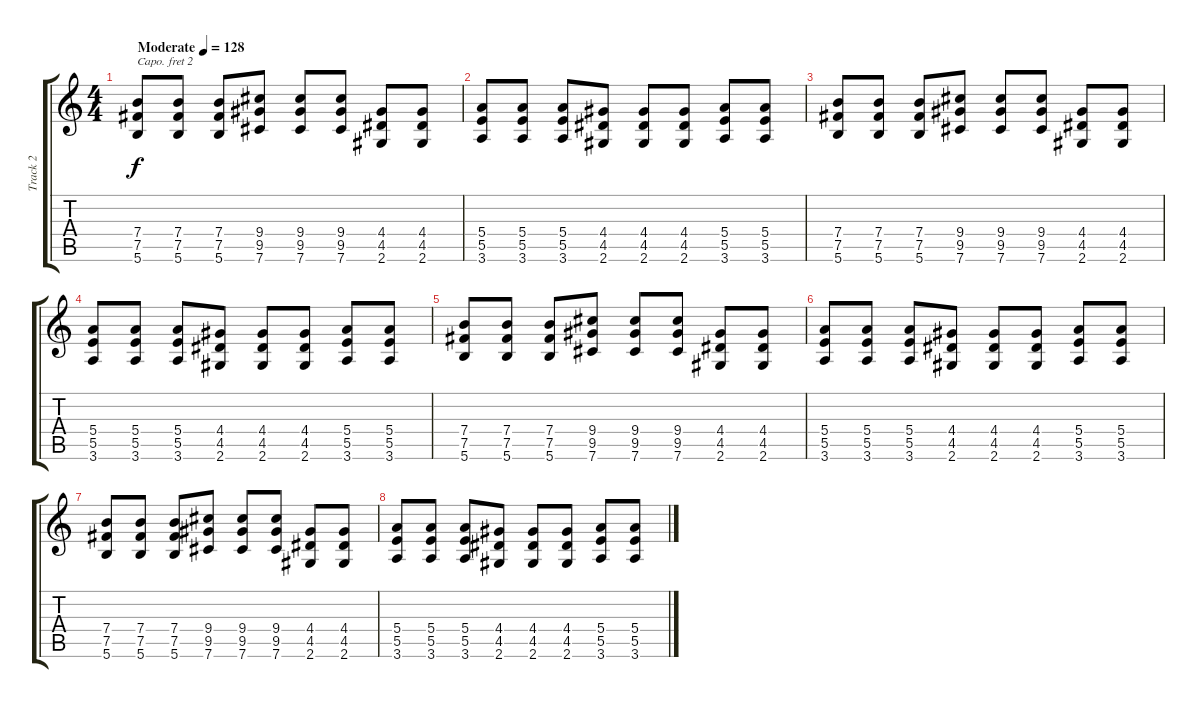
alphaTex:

\track ("Track 2" "Track 2") {instrument overdrivenguitar}
\staff {score tabs}
\capo 2
\tuning (E4 B3 G3 D3 A2 E2) {hide}
\ts (4 4)
\tempo (128 "Moderate")
\clef g2
\ks c
(7.4 7.5 5.6).8{dy f instrument overdrivenguitar} (7.4 7.5 5.6).8 (7.4 7.5 5.6).8 (9.4 9.5 7.6).8 (9.4 9.5 7.6).8 (9.4 9.5 7.6).8 (4.4 4.5 2.6).8 (4.4 4.5 2.6).8 |
(5.4 5.5 3.6).8 (5.4 5.5 3.6).8 (5.4 5.5 3.6).8 (4.4 4.5 2.6).8 (4.4 4.5 2.6).8 (4.4 4.5 2.6).8 (5.4 5.5 3.6).8 (5.4 5.5 3.6).8 |
(7.4 7.5 5.6).8 (7.4 7.5 5.6).8 (7.4 7.5 5.6).8 (9.4 9.5 7.6).8 (9.4 9.5 7.6).8 (9.4 9.5 7.6).8 (4.4 4.5 2.6).8 (4.4 4.5 2.6).8 |
(5.4 5.5 3.6).8 (5.4 5.5 3.6).8 (5.4 5.5 3.6).8 (4.4 4.5 2.6).8 (4.4 4.5 2.6).8 (4.4 4.5 2.6).8 (5.4 5.5 3.6).8 (5.4 5.5 3.6).8 |
(7.4 7.5 5.6).8 (7.4 7.5 5.6).8 (7.4 7.5 5.6).8 (9.4 9.5 7.6).8 (9.4 9.5 7.6).8 (9.4 9.5 7.6).8 (4.4 4.5 2.6).8 (4.4 4.5 2.6).8 |
(5.4 5.5 3.6).8 (5.4 5.5 3.6).8 (5.4 5.5 3.6).8 (4.4 4.5 2.6).8 (4.4 4.5 2.6).8 (4.4 4.5 2.6).8 (5.4 5.5 3.6).8 (5.4 5.5 3.6).8 |
(7.4 7.5 5.6).8 (7.4 7.5 5.6).8 (7.4 7.5 5.6).8 (9.4 9.5 7.6).8 (9.4 9.5 7.6).8 (9.4 9.5 7.6).8 (4.4 4.5 2.6).8 (4.4 4.5 2.6).8 |
(5.4 5.5 3.6).8 (5.4 5.5 3.6).8 (5.4 5.5 3.6).8 (4.4 4.5 2.6).8 (4.4 4.5 2.6).8 (4.4 4.5 2.6).8 (5.4 5.5 3.6).8 (5.4 5.5 3.6).8
